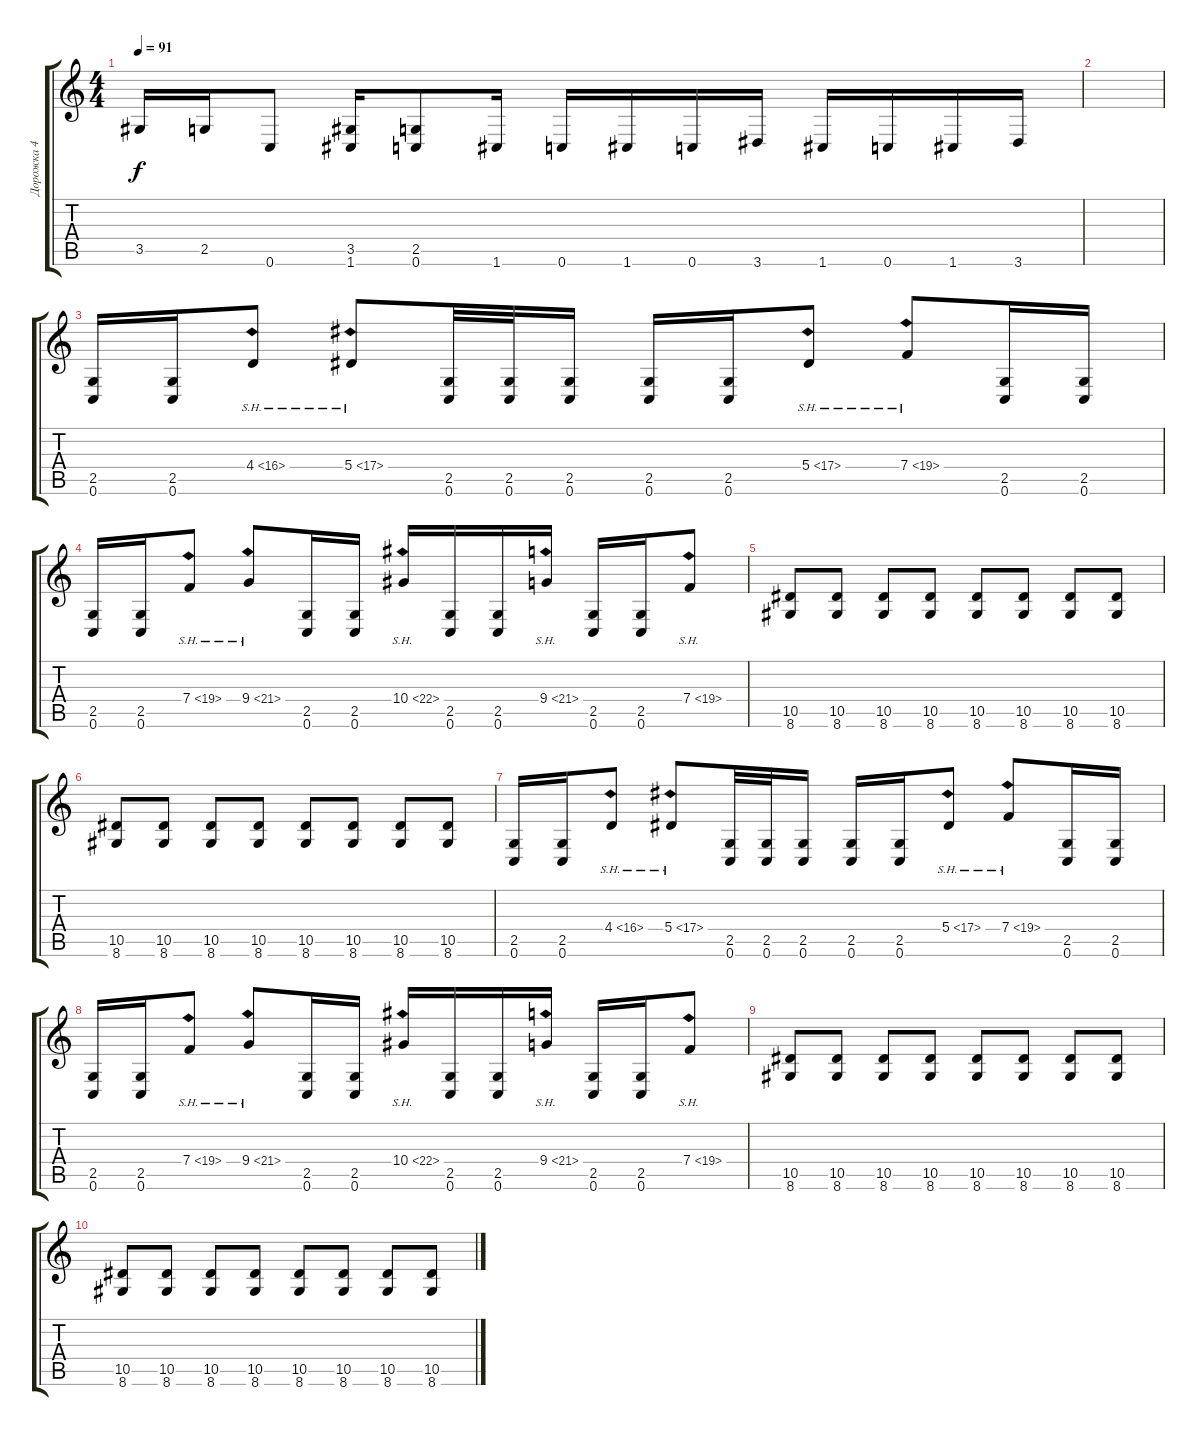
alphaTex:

\track ("Дорожка 4" "Дорожка 4") {instrument distortionguitar}
\staff {score tabs}
\tuning (C4 G3 Eb3 Bb2 F2 C2) {hide}
\ts (4 4)
\tempo 91
\clef g2
\ks c
3.5.16{dy f} 2.5.16 0.6.8 (3.5 1.6).16 (2.5 0.6).8 1.6.16 0.6.16 1.6.16 0.6.16 3.6.16 1.6.16 0.6.16 1.6.16 3.6.16 |
|
(2.5 0.6).16 (2.5 0.6).16 4.4{sh 12}.8 5.4{sh 12}.8 (2.5 0.6).32 (2.5 0.6).32 (2.5 0.6).16 (2.5 0.6).16 (2.5 0.6).16 5.4{sh 12}.8 7.4{sh 12}.8 (2.5 0.6).16 (2.5 0.6).16 |
(2.5 0.6).16 (2.5 0.6).16 7.4{sh 12}.8 9.4{sh 12}.8 (2.5 0.6).16 (2.5 0.6).16 10.4{sh 12}.16 (2.5 0.6).16 (2.5 0.6).16 9.4{sh 12}.16 (2.5 0.6).16 (2.5 0.6).16 7.4{sh 12}.8 |
(10.5 8.6).8 (10.5 8.6).8 (10.5 8.6).8 (10.5 8.6).8 (10.5 8.6).8 (10.5 8.6).8 (10.5 8.6).8 (10.5 8.6).8 |
(10.5 8.6).8 (10.5 8.6).8 (10.5 8.6).8 (10.5 8.6).8 (10.5 8.6).8 (10.5 8.6).8 (10.5 8.6).8 (10.5 8.6).8 |
(2.5 0.6).16 (2.5 0.6).16 4.4{sh 12}.8 5.4{sh 12}.8 (2.5 0.6).32 (2.5 0.6).32 (2.5 0.6).16 (2.5 0.6).16 (2.5 0.6).16 5.4{sh 12}.8 7.4{sh 12}.8 (2.5 0.6).16 (2.5 0.6).16 |
(2.5 0.6).16 (2.5 0.6).16 7.4{sh 12}.8 9.4{sh 12}.8 (2.5 0.6).16 (2.5 0.6).16 10.4{sh 12}.16 (2.5 0.6).16 (2.5 0.6).16 9.4{sh 12}.16 (2.5 0.6).16 (2.5 0.6).16 7.4{sh 12}.8 |
(10.5 8.6).8 (10.5 8.6).8 (10.5 8.6).8 (10.5 8.6).8 (10.5 8.6).8 (10.5 8.6).8 (10.5 8.6).8 (10.5 8.6).8 |
(10.5 8.6).8 (10.5 8.6).8 (10.5 8.6).8 (10.5 8.6).8 (10.5 8.6).8 (10.5 8.6).8 (10.5 8.6).8 (10.5 8.6).8
